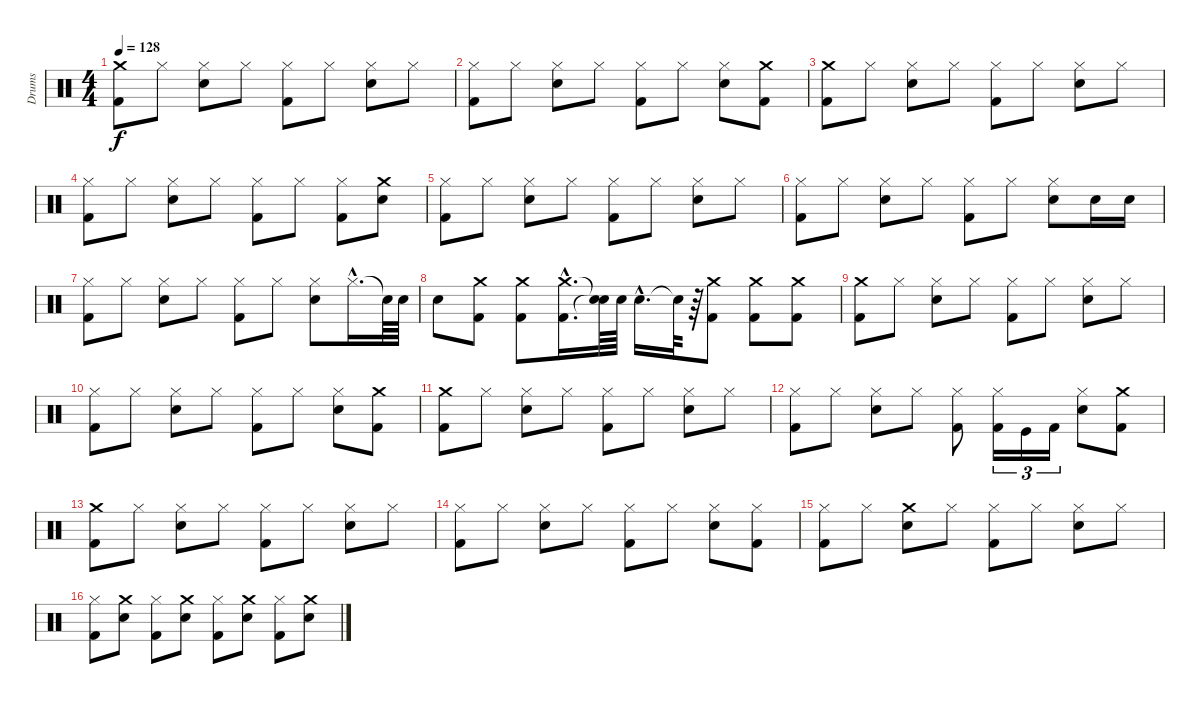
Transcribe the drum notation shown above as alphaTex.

\track ("Drums" "Drums") {instrument percussion}
\staff {score}
\articulation defaults
\ts (4 4)
\tempo 128
\clef neutral
\ks c
("Crash medium (hit)" "Kick (hit) 2").8{dy f} "Hi-Hat (closed)".8 ("Snare (hit) 2" "Hi-Hat (closed)").8 "Hi-Hat (closed)".8 ("Kick (hit) 2" "Hi-Hat (closed)").8 "Hi-Hat (closed)".8 ("Snare (hit) 2" "Hi-Hat (closed)").8 "Hi-Hat (closed)".8 |
("Kick (hit) 2" "Hi-Hat (closed)").8 "Hi-Hat (closed)".8 ("Snare (hit) 2" "Hi-Hat (closed)").8 "Hi-Hat (closed)".8 ("Kick (hit) 2" "Hi-Hat (closed)").8 "Hi-Hat (closed)".8 ("Snare (hit) 2" "Hi-Hat (closed)").8 ("Crash medium (hit)" "Kick (hit) 2").8 |
("Crash medium (hit)" "Kick (hit) 2").8 "Hi-Hat (closed)".8 ("Snare (hit) 2" "Hi-Hat (closed)").8 "Hi-Hat (closed)".8 ("Kick (hit) 2" "Hi-Hat (closed)").8 "Hi-Hat (closed)".8 ("Snare (hit) 2" "Hi-Hat (closed)").8 "Hi-Hat (closed)".8 |
("Kick (hit) 2" "Hi-Hat (closed)").8 "Hi-Hat (closed)".8 ("Snare (hit) 2" "Hi-Hat (closed)").8 "Hi-Hat (closed)".8 ("Kick (hit) 2" "Hi-Hat (closed)").8 "Hi-Hat (closed)".8 ("Kick (hit) 2" "Hi-Hat (closed)").8 ("Crash medium (hit)" "Snare (hit) 2").8 |
("Kick (hit) 2" "Hi-Hat (closed)").8 "Hi-Hat (closed)".8 ("Snare (hit) 2" "Hi-Hat (closed)").8 "Hi-Hat (closed)".8 ("Kick (hit) 2" "Hi-Hat (closed)").8 "Hi-Hat (closed)".8 ("Snare (hit) 2" "Hi-Hat (closed)").8 "Hi-Hat (closed)".8 |
("Hi-Hat (closed)" "Kick (hit) 2").8 "Hi-Hat (closed)".8 ("Snare (hit) 2" "Hi-Hat (closed)").8 "Hi-Hat (closed)".8 ("Hi-Hat (closed)" "Kick (hit) 2").8 "Hi-Hat (closed)".8 ("Snare (hit) 2" "Hi-Hat (closed)").8 "Snare (hit) 2".16 "Snare (hit) 2".16 |
("Kick (hit) 2" "Hi-Hat (closed)").8 "Hi-Hat (closed)".8 ("Snare (hit) 2" "Hi-Hat (closed)").8 "Hi-Hat (closed)".8 ("Kick (hit) 2" "Hi-Hat (closed)").8 "Hi-Hat (closed)".8 ("Snare (hit) 2" "Hi-Hat (closed)").8 "Hi-Hat (closed)"{hac}.16{d} "Snare (hit)"{t}.64 "Snare (hit) 2".64 |
"Snare (hit) 2".8 ("Kick (hit) 2" "Crash medium (hit)").8 ("Kick (hit) 2" "Crash medium (hit)").8 ("Kick (hit) 2"{hac} "Crash medium (hit)"{hac}).16{d} ("Snare (hit)"{t} "Snare (hit)"{t}).64 "Snare (hit) 2".64 "Snare (hit) 2"{hac}.16{d} "Snare (hit)"{t}.64 r.64 ("Kick (hit) 2" "Crash medium (hit)").8 ("Kick (hit) 2" "Crash medium (hit)").8 ("Kick (hit) 2" "Crash medium (hit)").8 |
("Kick (hit) 2" "Crash medium (hit)").8 "Hi-Hat (closed)".8 ("Hi-Hat (closed)" "Snare (hit) 2").8 "Hi-Hat (closed)".8 ("Kick (hit) 2" "Hi-Hat (closed)").8 "Hi-Hat (closed)".8 ("Snare (hit) 2" "Hi-Hat (closed)").8 "Hi-Hat (closed)".8 |
("Kick (hit) 2" "Hi-Hat (closed)").8 "Hi-Hat (closed)".8 ("Snare (hit) 2" "Hi-Hat (closed)").8 "Hi-Hat (closed)".8 ("Kick (hit) 2" "Hi-Hat (closed)").8 "Hi-Hat (closed)".8 ("Snare (hit) 2" "Hi-Hat (closed)").8 ("Kick (hit) 2" "Crash medium (hit)").8 |
("Kick (hit) 2" "Crash medium (hit)").8 "Hi-Hat (closed)".8 ("Snare (hit) 2" "Hi-Hat (closed)").8 "Hi-Hat (closed)".8 ("Kick (hit) 2" "Hi-Hat (closed)").8 "Hi-Hat (closed)".8 ("Snare (hit) 2" "Hi-Hat (closed)").8 "Hi-Hat (closed)".8 |
("Kick (hit) 2" "Hi-Hat (closed)").8 "Hi-Hat (closed)".8 ("Snare (hit) 2" "Hi-Hat (closed)").8 "Hi-Hat (closed)".8 ("Kick (hit) 2" "Hi-Hat (closed)").8 ("Kick (hit) 2" "Hi-Hat (closed)").16{tu (3 2)} "Kick (hit)".16{tu (3 2)} "Kick (hit) 2".16{tu (3 2)} ("Snare (hit) 2" "Hi-Hat (closed)").8 ("Kick (hit) 2" "Crash medium (hit)").8 |
("Crash medium (hit)" "Kick (hit) 2").8 "Hi-Hat (closed)".8 ("Snare (hit) 2" "Hi-Hat (closed)").8 "Hi-Hat (closed)".8 ("Kick (hit) 2" "Hi-Hat (closed)").8 "Hi-Hat (closed)".8 ("Snare (hit) 2" "Hi-Hat (closed)").8 "Hi-Hat (closed)".8 |
("Kick (hit) 2" "Hi-Hat (closed)").8 "Hi-Hat (closed)".8 ("Snare (hit) 2" "Hi-Hat (closed)").8 "Hi-Hat (closed)".8 ("Kick (hit) 2" "Hi-Hat (closed)").8 "Hi-Hat (closed)".8 ("Snare (hit) 2" "Hi-Hat (closed)").8 ("Kick (hit) 2" "Hi-Hat (closed)").8 |
("Kick (hit) 2" "Hi-Hat (closed)").8 "Hi-Hat (closed)".8 ("Crash medium (hit)" "Snare (hit) 2").8 "Hi-Hat (closed)".8 ("Kick (hit) 2" "Hi-Hat (closed)").8 "Hi-Hat (closed)".8 ("Snare (hit) 2" "Hi-Hat (closed)").8 "Hi-Hat (closed)".8 |
("Kick (hit) 2" "Hi-Hat (closed)").8 ("Crash medium (hit)" "Snare (hit) 2").8 ("Kick (hit) 2" "Hi-Hat (closed)").8 ("Snare (hit) 2" "Crash medium (hit)").8 ("Kick (hit) 2" "Hi-Hat (closed)").8 ("Crash medium (hit)" "Snare (hit) 2").8 ("Kick (hit) 2" "Hi-Hat (closed)").8 ("Crash medium (hit)" "Snare (hit) 2").8
